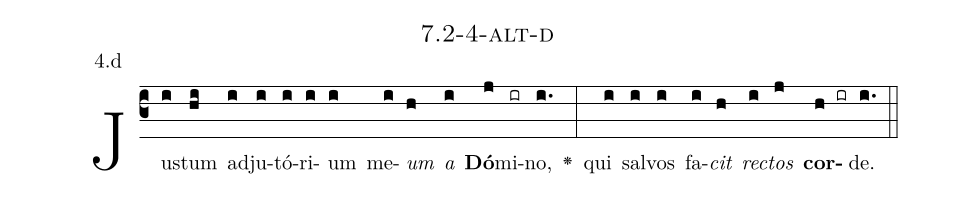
name: 7.2-4-alt-d;
annotation: 4.d;
%%
(c3)Jus(i)tum(hi) ad(i)ju(i)tó(i)ri(i)um(i) me(i)<i>um</i>(h) <i>a</i>(i) <b>Dó</b>(j)mi(ir)no,(i.) <v>\greheightstar</v>(:) qui(i) sal(i)vos(i) fa(i)<i>cit</i>(h) <i>rec</i>(i)<i>tos</i>(j) <b>cor</b>(h ir)de.(i.) (::)


%E(i) u(h) o(i) u(j) a(h) e.(i.) (::)
